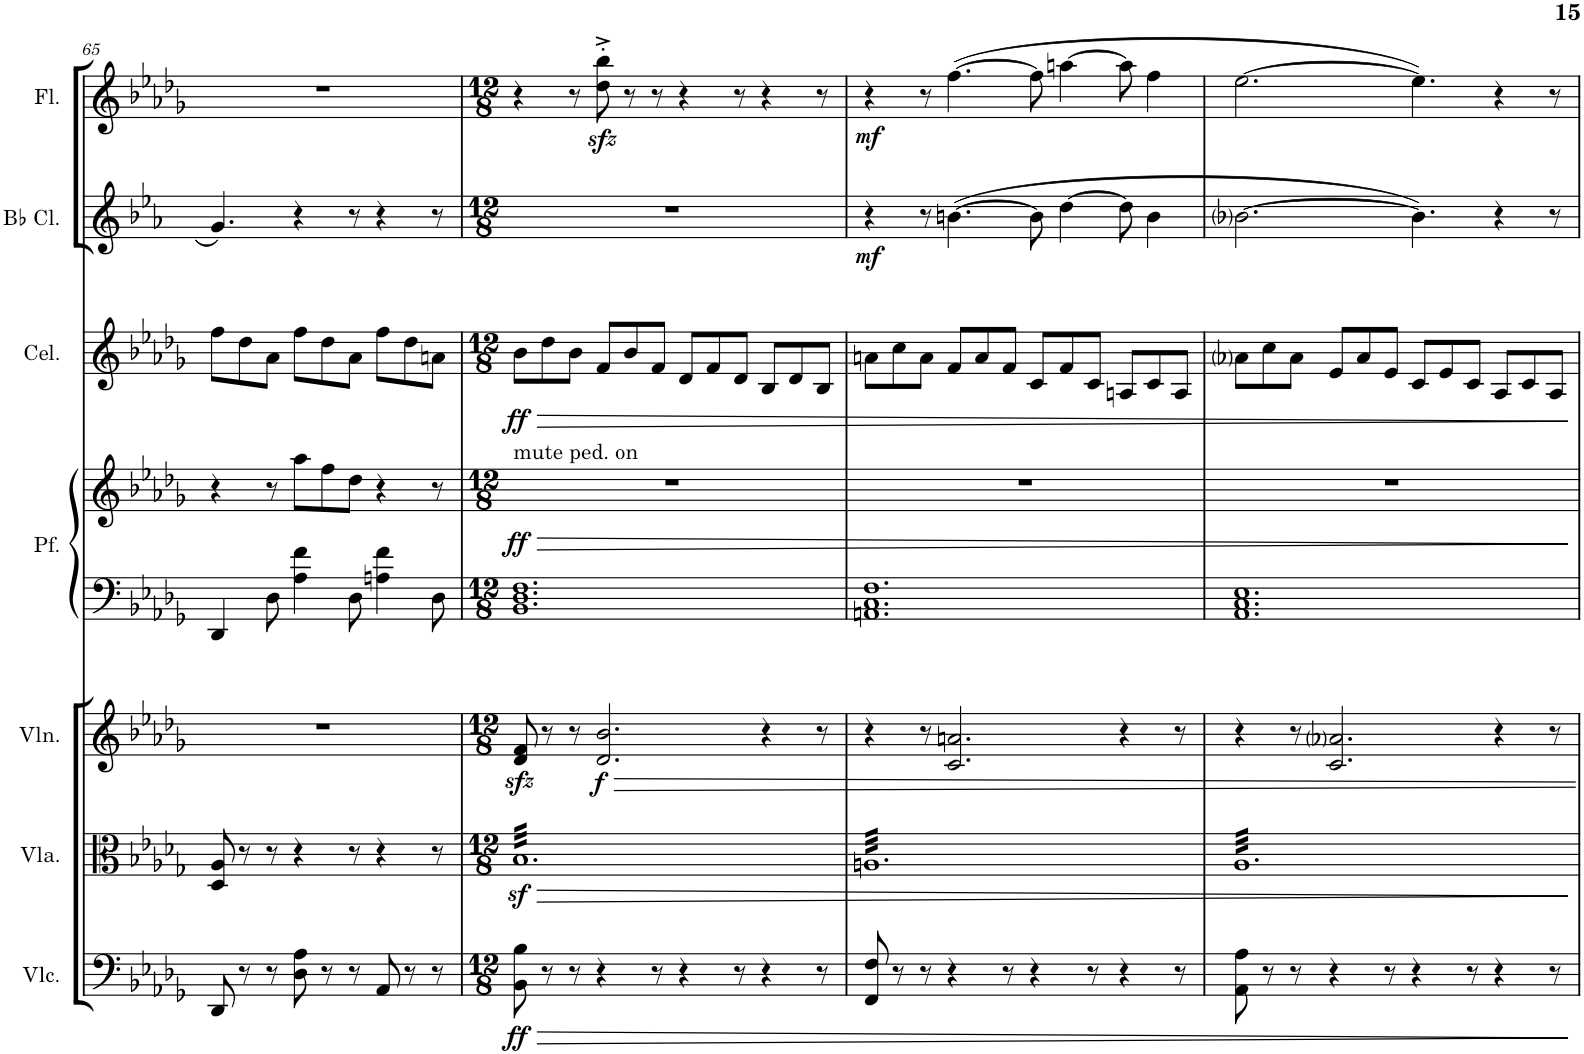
**kern	**dynam	**kern	**dynam	**kern	**dynam	**kern	**kern	**dynam	**kern	**dynam	**kern	**dynam	**kern	**dynam
*part7	*part7	*part6	*part6	*part5	*part5	*part4	*part4	*part4	*part3	*part3	*part2	*part2	*part1	*part1
*staff8	*staff8	*staff7	*staff7	*staff6	*staff6	*staff5	*staff4	*staff4/5	*staff3	*staff3	*staff2	*staff2	*staff1	*staff1
*I"Violoncellos	*	*I"Violas	*	*I"Violins	*	*I"Pianoforte	*	*	*I"Celeste / Musical Box	*	*I"2 Bb Clarinets	*	*I"2 Flutes	*
*I'Vlc.	*	*I'Vla.	*	*I'Vln.	*	*I'Pf.	*	*	*I'Cel.	*	*I'Bb Cl.	*	*I'Fl.	*
!!LO:PB:g=z
*clefF4	*	*clefC3	*	*clefG2	*	*clefF4	*clefG2	*	*clefG2	*	*clefG2	*	*clefG2	*
*	*	*	*	*	*	*	*	*	*Trd-7c-12	*	*Trd1c2	*	*	*
*k[b-e-a-d-g-]	*	*k[b-e-a-d-g-]	*	*k[b-e-a-d-g-]	*	*k[b-e-a-d-g-]	*k[b-e-a-d-g-]	*	*k[b-e-a-d-g-]	*	*k[b-e-a-]	*	*k[b-e-a-d-g-]	*
*M9/8	*	*M9/8	*	*M9/8	*	*M9/8	*M9/8	*	*M9/8	*	*M9/8	*	*M9/8	*
=65	=65	=65	=65	=65	=65	=65	=65	=65	=65	=65	=65	=65	=65	=65
8DD-/	.	8D-/ 8A-/	.	8%9r	.	4DD-/	4r	.	8ff\L	.	4.g/	.	8%9r	.
8r	.	8r	.	.	.	.	.	.	8dd-\	.	.	.	.	.
8r	.	8r	.	.	.	8D-\	8r	.	8a-\J	.	.	.	.	.
8D-\ 8A-\	.	4r	.	.	.	4A-\ 4f\	8aa-\L	.	8ff\L	.	4r	.	.	.
8r	.	.	.	.	.	.	8ff\	.	8dd-\	.	.	.	.	.
8r	.	8r	.	.	.	8D-\	8dd-\J	.	8a-\J	.	8r	.	.	.
8AA-/	.	4r	.	.	.	4An\ 4f\	4r	.	8ff\L	.	4r	.	.	.
8r	.	.	.	.	.	.	.	.	8dd-\	.	.	.	.	.
8r	.	8r	.	.	.	8D-\	8r	.	8an\J	.	8r	.	.	.
=66	=66	=66	=66	=66	=66	=66	=66	=66	=66	=66	=66	=66	=66	=66
*M12/8	*	*M12/8	*	*M12/8	*	*M12/8	*M12/8	*	*M12/8	*	*M12/8	*	*M12/8	*
!	!	!	!	!	!	!	!LO:TX:a:t=mute ped. on	!	!	!	!	!	!	!
!	!LO:HP:b	!	!LO:HP:b	!	!	!	!	!LO:HP:b	!	!LO:HP:b	!	!	!	!
!	!LO:DY:n=1:b	!	!	!	!	!	!	!LO:DY:n=1:b	!	!LO:DY:n=1:b	!	!	!	!
*	*	*tremolo	*	*	*	*	*	*	*	*	*	*	*	*
8BB-\ 8B-\	> ff	32B-z<LLL	>	8d-/zz< 8f/zz<	.	1.BB- 1.D- 1.F	1.r	> ff	8b-\L	> ff	1.r	.	4r	.
.	.	32B-z<	.	.	.	.	.	.	.	.	.	.	.	.
.	.	32B-z<	.	.	.	.	.	.	.	.	.	.	.	.
.	.	32B-z<	.	.	.	.	.	.	.	.	.	.	.	.
8r	.	32B-z<	.	8r	.	.	.	.	8dd-\	.	.	.	.	.
.	.	32B-z<	.	.	.	.	.	.	.	.	.	.	.	.
.	.	32B-z<	.	.	.	.	.	.	.	.	.	.	.	.
.	.	32B-z<	.	.	.	.	.	.	.	.	.	.	.	.
8r	.	32B-z<	.	8r	.	.	.	.	8b-\J	.	.	.	8r	.
.	.	32B-z<	.	.	.	.	.	.	.	.	.	.	.	.
.	.	32B-z<	.	.	.	.	.	.	.	.	.	.	.	.
.	.	32B-z<	.	.	.	.	.	.	.	.	.	.	.	.
!	!	!	!	!	!LO:DY:b	!	!	!	!	!	!	!	!	!
4r	.	32B-z<	.	2.d-/ 2.b-/	f	.	.	.	8f/L	.	.	.	8dd-\zz<'^ 8bb-\zz<'^	.
.	.	32B-z<	.	.	.	.	.	.	.	.	.	.	.	.
.	.	32B-z<	.	.	.	.	.	.	.	.	.	.	.	.
.	.	32B-z<	.	.	.	.	.	.	.	.	.	.	.	.
.	.	32B-z<	.	.	.	.	.	.	8b-/	.	.	.	8r	.
.	.	32B-z<	.	.	.	.	.	.	.	.	.	.	.	.
.	.	32B-z<	.	.	.	.	.	.	.	.	.	.	.	.
.	.	32B-z<	.	.	.	.	.	.	.	.	.	.	.	.
8r	.	32B-z<	.	.	.	.	.	.	8f/J	.	.	.	8r	.
.	.	32B-z<	.	.	.	.	.	.	.	.	.	.	.	.
.	.	32B-z<	.	.	.	.	.	.	.	.	.	.	.	.
.	.	32B-z<	.	.	.	.	.	.	.	.	.	.	.	.
4r	.	32B-z<	.	.	.	.	.	.	8d-/L	.	.	.	4r	.
.	.	32B-z<	.	.	.	.	.	.	.	.	.	.	.	.
.	.	32B-z<	.	.	.	.	.	.	.	.	.	.	.	.
.	.	32B-z<	.	.	.	.	.	.	.	.	.	.	.	.
.	.	32B-z<	.	.	.	.	.	.	8f/	.	.	.	.	.
.	.	32B-z<	.	.	.	.	.	.	.	.	.	.	.	.
.	.	32B-z<	.	.	.	.	.	.	.	.	.	.	.	.
.	.	32B-z<	.	.	.	.	.	.	.	.	.	.	.	.
8r	.	32B-z<	.	.	.	.	.	.	8d-/J	.	.	.	8r	.
.	.	32B-z<	.	.	.	.	.	.	.	.	.	.	.	.
.	.	32B-z<	.	.	.	.	.	.	.	.	.	.	.	.
.	.	32B-z<	.	.	.	.	.	.	.	.	.	.	.	.
4r	.	32B-z<	.	4r	.	.	.	.	8B-/L	.	.	.	4r	.
.	.	32B-z<	.	.	.	.	.	.	.	.	.	.	.	.
.	.	32B-z<	.	.	.	.	.	.	.	.	.	.	.	.
.	.	32B-z<	.	.	.	.	.	.	.	.	.	.	.	.
.	.	32B-z<	.	.	.	.	.	.	8d-/	.	.	.	.	.
.	.	32B-z<	.	.	.	.	.	.	.	.	.	.	.	.
.	.	32B-z<	.	.	.	.	.	.	.	.	.	.	.	.
.	.	32B-z<	.	.	.	.	.	.	.	.	.	.	.	.
8r	.	32B-z<	.	8r	.	.	.	.	8B-/J	.	.	.	8r	.
.	.	32B-z<	.	.	.	.	.	.	.	.	.	.	.	.
.	.	32B-z<	.	.	.	.	.	.	.	.	.	.	.	.
.	.	32B-z<JJJ	.	.	.	.	.	.	.	.	.	.	.	.
=67	=67	=67	=67	=67	=67	=67	=67	=67	=67	=67	=67	=67	=67	=67
!	!	!	!	!	!	!	!	!	!	!	!	!LO:DY:b	!	!LO:DY:b
8FF/ 8F/	.	32AnLLL	.	4r	.	1.AAn 1.C 1.F	1.r	.	8an\L	.	4r	mf	4r	mf
.	.	32An	.	.	.	.	.	.	.	.	.	.	.	.
.	.	32An	.	.	.	.	.	.	.	.	.	.	.	.
.	.	32An	.	.	.	.	.	.	.	.	.	.	.	.
8r	.	32An	.	.	.	.	.	.	8cc\	.	.	.	.	.
.	.	32An	.	.	.	.	.	.	.	.	.	.	.	.
.	.	32An	.	.	.	.	.	.	.	.	.	.	.	.
.	.	32An	.	.	.	.	.	.	.	.	.	.	.	.
8r	.	32An	.	8r	.	.	.	.	8a\J	.	8r	.	8r	.
.	.	32An	.	.	.	.	.	.	.	.	.	.	.	.
.	.	32An	.	.	.	.	.	.	.	.	.	.	.	.
.	.	32An	.	.	.	.	.	.	.	.	.	.	.	.
4r	.	32An	.	2.c/ 2.an/	.	.	.	.	8f/L	.	([4.bn\	.	([4.ff\	.
.	.	32An	.	.	.	.	.	.	.	.	.	.	.	.
.	.	32An	.	.	.	.	.	.	.	.	.	.	.	.
.	.	32An	.	.	.	.	.	.	.	.	.	.	.	.
.	.	32An	.	.	.	.	.	.	8a/	.	.	.	.	.
.	.	32An	.	.	.	.	.	.	.	.	.	.	.	.
.	.	32An	.	.	.	.	.	.	.	.	.	.	.	.
.	.	32An	.	.	.	.	.	.	.	.	.	.	.	.
8r	.	32An	.	.	.	.	.	.	8f/J	.	.	.	.	.
.	.	32An	.	.	.	.	.	.	.	.	.	.	.	.
.	.	32An	.	.	.	.	.	.	.	.	.	.	.	.
.	.	32An	.	.	.	.	.	.	.	.	.	.	.	.
4r	.	32An	.	.	.	.	.	.	8c/L	.	8b\]	.	8ff\]	.
.	.	32An	.	.	.	.	.	.	.	.	.	.	.	.
.	.	32An	.	.	.	.	.	.	.	.	.	.	.	.
.	.	32An	.	.	.	.	.	.	.	.	.	.	.	.
.	.	32An	.	.	.	.	.	.	8f/	.	[4dd\	.	[4aan\	.
.	.	32An	.	.	.	.	.	.	.	.	.	.	.	.
.	.	32An	.	.	.	.	.	.	.	.	.	.	.	.
.	.	32An	.	.	.	.	.	.	.	.	.	.	.	.
8r	.	32An	.	.	.	.	.	.	8c/J	.	.	.	.	.
.	.	32An	.	.	.	.	.	.	.	.	.	.	.	.
.	.	32An	.	.	.	.	.	.	.	.	.	.	.	.
.	.	32An	.	.	.	.	.	.	.	.	.	.	.	.
4r	.	32An	.	4r	.	.	.	.	8An/L	.	8dd\]	.	8aa\]	.
.	.	32An	.	.	.	.	.	.	.	.	.	.	.	.
.	.	32An	.	.	.	.	.	.	.	.	.	.	.	.
.	.	32An	.	.	.	.	.	.	.	.	.	.	.	.
.	.	32An	.	.	.	.	.	.	8c/	.	4b\	.	4ff\	.
.	.	32An	.	.	.	.	.	.	.	.	.	.	.	.
.	.	32An	.	.	.	.	.	.	.	.	.	.	.	.
.	.	32An	.	.	.	.	.	.	.	.	.	.	.	.
8r	.	32An	.	8r	.	.	.	.	8A/J	.	.	.	.	.
.	.	32An	.	.	.	.	.	.	.	.	.	.	.	.
.	.	32An	.	.	.	.	.	.	.	.	.	.	.	.
.	.	32AnJJJ	.	.	.	.	.	.	.	.	.	.	.	.
=68	=68	=68	=68	=68	=68	=68	=68	=68	=68	=68	=68	=68	=68	=68
8AA-\ 8A-\	.	32A-LLL	.	4r	.	1.AA- 1.C 1.E-	1.r	.	8a-i\L	.	[2.b-i\	.	[2.ee-\	.
.	.	32A-	.	.	.	.	.	.	.	.	.	.	.	.
.	.	32A-	.	.	.	.	.	.	.	.	.	.	.	.
.	.	32A-	.	.	.	.	.	.	.	.	.	.	.	.
8r	.	32A-	.	.	.	.	.	.	8cc\	.	.	.	.	.
.	.	32A-	.	.	.	.	.	.	.	.	.	.	.	.
.	.	32A-	.	.	.	.	.	.	.	.	.	.	.	.
.	.	32A-	.	.	.	.	.	.	.	.	.	.	.	.
8r	.	32A-	.	8r	.	.	.	.	8a-\J	.	.	.	.	.
.	.	32A-	.	.	.	.	.	.	.	.	.	.	.	.
.	.	32A-	.	.	.	.	.	.	.	.	.	.	.	.
.	.	32A-	.	.	.	.	.	.	.	.	.	.	.	.
4r	.	32A-	.	2.c/ 2.a-i/	.	.	.	.	8e-/L	.	.	.	.	.
.	.	32A-	.	.	.	.	.	.	.	.	.	.	.	.
.	.	32A-	.	.	.	.	.	.	.	.	.	.	.	.
.	.	32A-	.	.	.	.	.	.	.	.	.	.	.	.
.	.	32A-	.	.	.	.	.	.	8a-/	.	.	.	.	.
.	.	32A-	.	.	.	.	.	.	.	.	.	.	.	.
.	.	32A-	.	.	.	.	.	.	.	.	.	.	.	.
.	.	32A-	.	.	.	.	.	.	.	.	.	.	.	.
8r	.	32A-	.	.	.	.	.	.	8e-/J	.	.	.	.	.
.	.	32A-	.	.	.	.	.	.	.	.	.	.	.	.
.	.	32A-	.	.	.	.	.	.	.	.	.	.	.	.
.	.	32A-	.	.	.	.	.	.	.	.	.	.	.	.
4r	.	32A-	.	.	.	.	.	.	8c/L	.	4.b-\])	.	4.ee-\])	.
.	.	32A-	.	.	.	.	.	.	.	.	.	.	.	.
.	.	32A-	.	.	.	.	.	.	.	.	.	.	.	.
.	.	32A-	.	.	.	.	.	.	.	.	.	.	.	.
.	.	32A-	.	.	.	.	.	.	8e-/	.	.	.	.	.
.	.	32A-	.	.	.	.	.	.	.	.	.	.	.	.
.	.	32A-	.	.	.	.	.	.	.	.	.	.	.	.
.	.	32A-	.	.	.	.	.	.	.	.	.	.	.	.
8r	.	32A-	.	.	.	.	.	.	8c/J	.	.	.	.	.
.	.	32A-	.	.	.	.	.	.	.	.	.	.	.	.
.	.	32A-	.	.	.	.	.	.	.	.	.	.	.	.
.	.	32A-	.	.	.	.	.	.	.	.	.	.	.	.
4r	.	32A-	.	4r	.	.	.	.	8A-/L	.	4r	.	4r	.
.	.	32A-	.	.	.	.	.	.	.	.	.	.	.	.
.	.	32A-	.	.	.	.	.	.	.	.	.	.	.	.
.	.	32A-	.	.	.	.	.	.	.	.	.	.	.	.
.	.	32A-	.	.	.	.	.	.	8c/	.	.	.	.	.
.	.	32A-	.	.	.	.	.	.	.	.	.	.	.	.
.	.	32A-	.	.	.	.	.	.	.	.	.	.	.	.
.	.	32A-	.	.	.	.	.	.	.	.	.	.	.	.
8r	.	32A-	.	8r	.	.	.	.	8A-/J	.	8r	.	8r	.
.	.	32A-	.	.	.	.	.	.	.	.	.	.	.	.
.	.	32A-	.	.	.	.	.	.	.	.	.	.	.	.
.	.	32A-JJJ	.	.	.	.	.	.	.	.	.	.	.	.
*	*	*Xtremolo	*	*	*	*	*	*	*	*	*	*	*	*
.	]	.	]	.	.	.	.	]	.	]	.	.	.	.
=	=	=	=	=	=	=	=	=	=	=	=	=	=	=
*-	*-	*-	*-	*-	*-	*-	*-	*-	*-	*-	*-	*-	*-	*-
